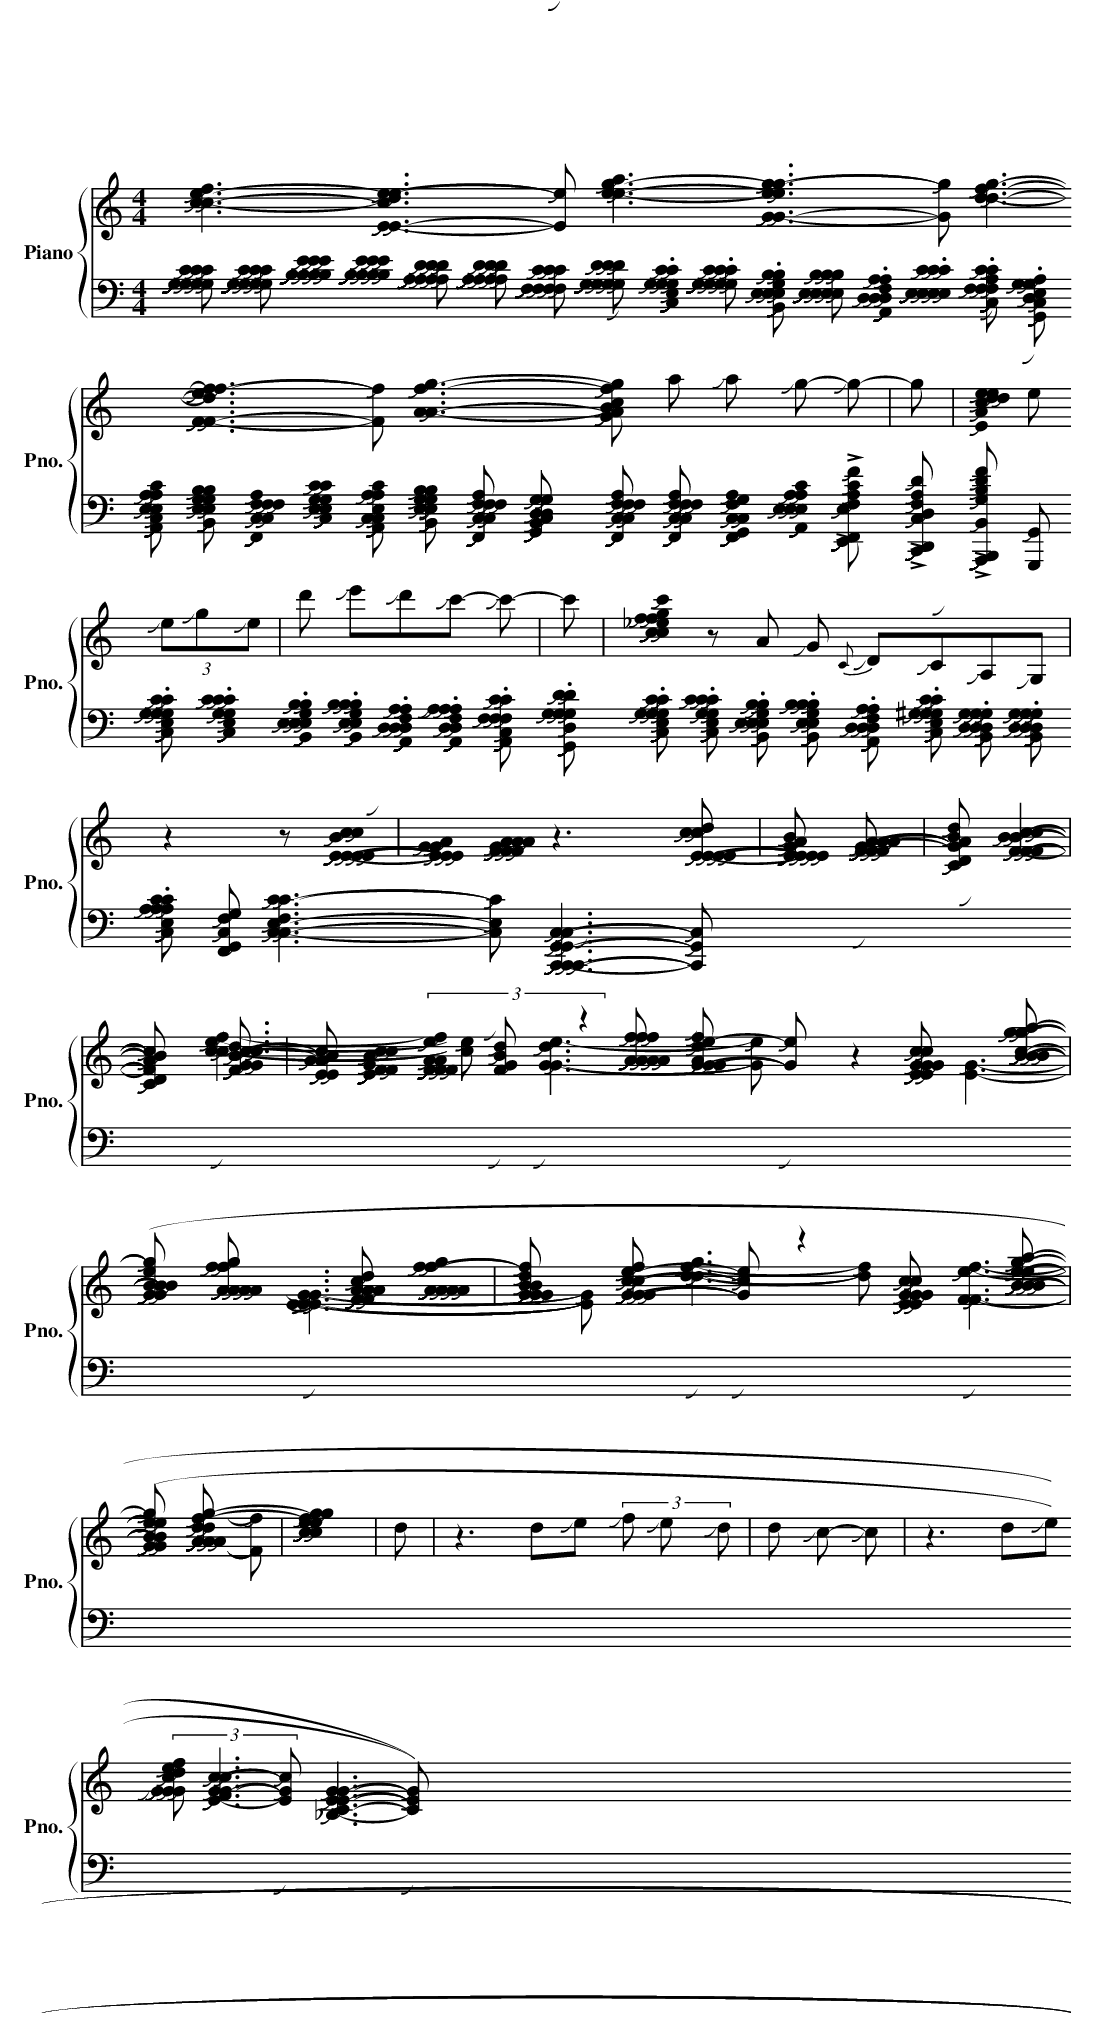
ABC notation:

X:1
T:直到世界尽头
%%score { ( 1 3 ) | 2 }
L:1/8
M:4/4
K:C
V:1 treble nm="Piano" snm="Pno."
V:3 treble
V:2 bass
V:1
 [cI1JfI2J]3 [cI3J-eI4J-]3- [cI5JeI6J]2 | [EI7JdI8J]3 [EI9J-eI10J-]3- [EI11JeI12J]2 | %2
 [eI13JaI14J]3 [eI15J-gI16J-]3- [eI17JgI18J]2 | [GI19JeI20J]3 [GI21J-gI22J-]3- [GI23JgI24J]2 | %4
 [dI25JgI26J]3 [dI27J-fI28J-]3- [dI29JfI30J]2 | [FI31JeI32J]3 [FI33J-fI34J-]3- [FI35JfI36J]2 | %6
 [AI37JgI38J]3 [AI39J-fI40J-]3- [AI41JfI42J]2 | [BI43JgI44J]6 z GI46J/cI47J/ | %8
 aI48J2 aI49J gI50J3- gI51J2- | gI52J8 | [EI53JAI54J]3 z eI56JdI57J/cI58J/ dI59J<eI60J- | %11
 eI61J6 (3eI62JgI63JeI64J | d'I65J2 e'I66J/d'I67J/c'I68J- c'I69J4- | c'I70J8 | %14
 [cI71Jc'I72J]fI73J/_eI74J/ fI75J/gI76J/cI77J/GI78J/ eI79J2 fI80JgI81J | %15
 z AI83J GI84J2{CI85J} DI86JCI87JA,I88JG,I89J | %16
 z2 z [EI92JcI93J] [EI94JcI95J][EI96JBI97J][EI98JAI99J][EI100J-AI101J-]- | %17
 [EI102JAI103J] [EI104JGI105J]4 z EI107JGI108J | %18
 [FI109JAI110J] [FI111JAI112J]2 [FI113JAI114J] GI115J2 AI116JEI117J- | EI118J8 | %20
 z3 [EI120JcI121J] [EI122JcI123J]2 [EI124JdI125J][EI126J-BI127J-]- | %21
 [EI128JBI129J][EI130JAI131J] [EI132JGI133J]2 z [EI135JGI136J] [EI137JGI138J][EI139JGI140J] | %22
 [FI141JAI142J] [FI143JAI144J]2 [FI145JAI146J] [GI147JBI148J]2 [GI149JcI150J][GI151J-dI152J-]- | %23
 [GI153JdI154J]4 [CI155JAI156J]2 [DI157JBI158J]2 | %24
 [FI159JcI160J]2 BI161J [FI162JcI163J]2 BI164J [FI165J-cI166J-]2- | %25
 [FI167JcI168J]4 [CI169JAI170J]2 [DI171JBI172J]2 | %26
 [FI173JcI174J]2 BI175J [GI176JcI177J]2 [GI178JdI179J]2 [AI180J-cI181J-]- | %27
 [AI182JcI183J]4 [EI184JAI185J]2 [EI186JBI187J]2 | %28
 [FI188JcI189J]2 [FI190JBI191J] [EI192JGI193JcI194J]2 [EI195JGI196JdI197J]2 [EI198JGI199JeI200J] | %29
 (3[FI201JAI202JfI203J]2 [FI204JAI205JeI206J]2 [FI207JAI208JdI209J]2 [EI210JGI211JcI212J][EI213JGI214JcI215J] [EI216JGI217JeI218J]2 | %30
 [FI219JGI220JBI221JdI222J]8 | %31
 z2 [AI224JfI225J][AI226JfI227J] [AI228JfI229J][AI230JfI231J][AI232JfI233J][AI234JfI235J] | %32
 [AI236JfI237J][GI238JeI239J][GI240JdI241J][GI242J-eI243J-]- [GI244JeI245J]4 | %33
 z2 [EI247JGI248J]2 [EI249JGI250JcI251J]2 [GI252JcI253JeI254JaI255J]2 | %34
 [cI256JaI257J] [BI258JgI259J]2 [BI260JgI261J] [BI262JgI263J]2 [BI264JeI265J][BI266J-gI267J-]- | %35
 [BI268JgI269J]4 (3[GI270JBI271JeI272J]2 [GI273JBI274JfI275J]2 [GI276JBI277JgI278J]2 | %36
 [AI279JgI280J]2 [AI281JfI282J] [AI283JfI284J]2 [AI285JeI286J]2 [AI287JeI288J] | %37
 [AI289JdI290J]3 [FI291JAI292J] [FI293JAI294JcI295J]2 [FI296JAI297JcI298JgI299J]2 | %38
 [AI300JgI301J][AI302JfI303J] [AI304JfI305J] [AI306JeI307J]2 [AI308JfI309J]2 [GI310J-dI311J-]- | %39
 [GI312JdI313J] z [GI315JBI316JfI317J][GI318JBI319JfI320J] [GI321JBI322JfI323J][GI324JBI325JfI326J][GI327JBI328JfI329J][GI330JBI331JfI332J] | %40
 [GI333JcI334JfI335J][GI336JcI337JeI338J][GI339JcI340JdI341J][GI342J-cI343J-eI344J-]- [GI345JcI346JeI347J]4 | %41
 z2 [EI349JGI350J]2 [EI351JGI352JcI353J]2 [GI354JcI355JeI356JaI357J]2 | %42
 [BI358JeI359JaI360J] [BI361JeI362JgI363J]2 [BI364JeI365JgI366J] [BI367JeI368JgI369J]2 [BI370JeI371J][BI372J-eI373J-gI374J-]- | %43
 [BI375JeI376JgI377J]4 (3[GI378JBI379JeI380J]2 [GI381JBI382JfI383J]2 [GI384JBI385JgI386J]2 | %44
 [AI387JdI388JgI389J]2 [AI390JdI391JfI392J] [AI393JdI394JfI395J]2 AI396J cI397J[eI398J-gI399J-]- | %45
 [eI400JgI401J][cI402JeI403JgI404J] [cI405JfI406J] [cI407JeI408J]2 [cI409JfI410J]2 [BI411JdI412J-]- | %46
 dI413J8 | z3 dI415J/eI416J/ (3fI417J2 eI418J2 dI419J2 | dI420J3 cI421J3- cI422J2 | %49
 z3 dI424J/eI425J/ (3[GI426JdI427JfI428J]2 [GI429JcI430JeI431J]2 [GI432JBI433JdI434J]2 | %50
 [FI435JGI436JcI437J]3 [EI438J-GI439J-cI440J-]3- [EI441JGI442JcI443J]2 | %51
 [_B,I444JEI445JGI446J]3 [CI447J-EI448J-GI449J-]3- [CI450JEI451JGI452J]2 |] %52
V:2
 [G,I453JCI454J][G,I455JCI456J][G,I457JCI458J][G,I459JCI460J] [G,I461JCI462J][G,I463JCI464J][G,I465JCI466J][G,I467JCI468J] | %1
 [G,I469JCI470J][G,I471JCI472J][G,I473JCI474J][G,I475JCI476J] [G,I477JCI478J][C,I479JG,I480JCI481J][E,I482JG,I483JCI484J][G,I485JCI486J] | %2
 [B,I487JEI488J][B,I489JEI490J][B,I491JEI492J][B,I493JEI494J] [B,I495JEI496J][B,I497JEI498J][B,I499JEI500J][B,I501JEI502J] | %3
 [B,I503JEI504J][B,I505JEI506J][B,I507JEI508J][B,I509JEI510J] [B,I511JEI512J][E,I513JB,I514JEI515J][G,I516JB,I517JEI518J][B,I519JEI520J] | %4
 [A,I521JDI522J][A,I523JDI524J][A,I525JDI526J][A,I527JDI528J] [A,I529JDI530J][A,I531JDI532J][A,I533JDI534J][A,I535JDI536J] | %5
 [A,I537JDI538J][A,I539JDI540J][A,I541JDI542J][A,I543JDI544J] [A,I545JDI546J][D,I547JA,I548JDI549J][F,I550JA,I551JDI552J][A,I553JDI554J] | %6
 [F,I555JCI556J][F,I557JCI558J][F,I559JCI560J][F,I561JCI562J] [F,I563JCI564J][F,I565JCI566J][F,I567JCI568J][F,I569JCI570J] | %7
 [G,I571JDI572J][G,I573JDI574J][G,I575JDI576J][G,I577JDI578J] [D,I579JF,I580JG,I581JDI582J]G,,I583J G,I584J z | %8
 .[C,I586JE,I587JG,I588J].[G,I589JCI590J]/.[G,I591JCI592J]/ .[G,I593JCI594J].[G,I595JCI596J]/.[G,I597JCI598J]/ .[G,I599JCI600J].[G,I601JCI602J]/.[G,I603JCI604J]/ .[G,I605JCI606J].[G,I607JCI608J]/.[G,I609JCI610J]/ | %9
 .[G,I611JCI612J].[G,I613JCI614J]/.[G,I615JCI616J]/ .[G,I617JCI618J].[G,I619JCI620J]/.[G,I621JCI622J]/ .[G,I623JCI624J].[G,I625JCI626J]/.[G,I627JCI628J]/ .[G,I629JCI630J].[G,I631JCI632J]/.[G,I633JCI634J]/ | %10
 .[B,,I635JE,I636JG,I637J].[E,I638JB,I639J]/.[E,I640JB,I641J]/ .[E,I642JB,I643J].[E,I644JB,I645J]/.[E,I646JB,I647J]/ .[E,I648JB,I649J].[E,I650JB,I651J]/.[E,I652JB,I653J]/ .[E,I654JB,I655J].[E,I656JB,I657J]/.[E,I658JB,I659J]/ | %11
 [E,I660JB,I661J].[E,I662JB,I663J]/.[E,I664JB,I665J]/ .[E,I666JB,I667J].[E,I668JB,I669J]/.[E,I670JB,I671J]/ .[E,I672JB,I673J].[E,I674JB,I675J]/.[E,I676JB,I677J]/ .[E,I678JB,I679J].[E,I680JB,I681J]/.[E,I682JB,I683J]/ | %12
 .[A,,I684JD,I685JF,I686J].[D,I687JA,I688J]/.[D,I689JA,I690J]/ .[D,I691JA,I692J].[D,I693JA,I694J]/.[D,I695JA,I696J]/ .[D,I697JA,I698J].[D,I699JA,I700J]/.[D,I701JA,I702J]/ .[D,I703JA,I704J].[D,I705JA,I706J]/.[D,I707JA,I708J]/ | %13
 .[E,I709JCI710J].[E,I711JCI712J]/.[E,I713JCI714J]/ .[E,I715JCI716J].[E,I717JCI718J]/.[E,I719JCI720J]/ .[E,I721JCI722J].[E,I723JCI724J]/.[E,I725JCI726J]/ .[E,I727JCI728J].[E,I729JCI730J]/.[E,I731JCI732J]/ | %14
 .[C,I733JF,I734JA,I735J].[F,I736JCI737J]/.[F,I738JCI739J]/ .[F,I740JCI741J].[F,I742JCI743J]/.[F,I744JCI745J]/ .[F,I746JCI747J].[F,I748JCI749J]/.[F,I750JCI751J]/ .[F,I752JCI753J].[F,I754JCI755J]/.[F,I756JCI757J]/ | %15
 .[G,,I758JD,I759JE,I760JG,I761J]A,I762J G,I763J2{C,I764J} D,I765JC,I766JA,,I767JG,,I768J | %16
 [A,,I769JC,I770JA,I771J]E,I772J[E,I773JCI774J]A,I775J [E,I776JCI777J]A,I778J[E,I779JCI780J]A,I781J | %17
 [B,,I782JE,I783JB,I784J]G,I785J[E,I786JB,I787J]G,I788J [E,I789JB,I790J]G,I791J[E,I792JB,I793J]G,I794J | %18
 [F,,I795JC,I796JF,I797J]F,I798J[C,I799JA,I800J]F,I801J [C,I802JA,I803J]F,I804J[C,I805JA,I806J]G,I807J | %19
 [C,I808JE,I809JCI810J]G,I811J[E,I812JCI813J]G,I814J [B,,I815JE,I816JB,I817J]G,I818J[E,I819JB,I820J]G,I821J | %20
 [A,,I822JC,I823JA,I824J]E,I825J[A,I826JCI827J]C,I828J [E,I829JCI830J]A,I831J[E,I832JCI833J]A,I834J | %21
 [B,,I835JE,I836JB,I837J]G,I838J[E,I839JB,I840J]G,I841J [E,I842JB,I843J]G,I844J[E,I845JB,I846J]G,I847J | %22
 [F,,I848JC,I849JF,I850J]F,I851J[C,I852JA,I853J]F,I854J [C,I855JA,I856J]F,I857J[C,I858JA,I859J]B,I860J | %23
 [G,,I861JG,I862J]D,I863J[B,,I864JG,I865J]D,I866J [C,I867JG,I868J]D,I869J[B,,I870JG,I871J]D,I872J | %24
 [F,,I873JF,I874J]C,I875J[F,I876JA,I877J]C,I878J [F,I879JA,I880J]C,I881J[F,I882JA,I883J]C,I884J | %25
 [F,,I885JF,I886J]C,I887J[F,I888JA,I889J]C,I890J [F,I891JA,I892J]C,I893JF,I894JG,I895J | %26
 [F,,I896JF,I897J]C,I898JA,I899JC,I900J [G,,I901JG,I902J]D,I903JB,I904JD,I905J | %27
 [A,,I906JA,I907J]E,I908JCI909JE,I910J [E,I911JA,I912JCI913J]2 [E,I914JG,I915JB,I916J]2 | %28
 !>![F,,I917JF,I918J]2 [A,I919JCI920JFI921J]2 !>![E,,I922JE,I923J]2 [G,I924JCI925JEI926J]2 | %29
 !>![D,,I927JD,I928J]2 [F,I929JA,I930JDI931J]2 !>![C,,I932JC,I933J]2 [E,I934JG,I935JCI936J]2 | %30
 !>![B,,,I937JB,,I938J]2 [G,I939JB,I940JDI941JFI942J]2 !>![A,,,I943JA,,I944J]2 [G,I945JB,I946JDI947JFI948J]2 | %31
 [G,,,I949JG,,I950J] z z2 z4 | %32
 .[C,I954JE,I955JG,I956J].[G,I957JCI958J]/.[G,I959JCI960J]/ .[G,I961JCI962J].[G,I963JCI964J]/.[G,I965JCI966J]/ .[G,I967JCI968J].[G,I969JCI970J]/.[G,I971JCI972J]/ .[G,I973JCI974J].[G,I975JCI976J]/.[G,I977JCI978J]/ | %33
 .[C,I979JE,I980JCI981J].[G,I982JCI983J]/.[G,I984JCI985J]/ .[G,I986JCI987J].[G,I988JCI989J]/.[G,I990JCI991J]/ .[G,I992JCI993J].[G,I994JCI995J]/.[G,I996JCI997J]/ .[G,I998JCI999J].[G,I1000JCI1001J]/.[G,I1002JCI1003J]/ | %34
 .[B,,I1004JE,I1005JG,I1006J].[E,I1007JB,I1008J]/.[E,I1009JB,I1010J]/ .[E,I1011JB,I1012J].[E,I1013JB,I1014J]/.[E,I1015JB,I1016J]/ .[E,I1017JB,I1018J].[E,I1019JB,I1020J]/.[E,I1021JB,I1022J]/ .[E,I1023JB,I1024J].[E,I1025JB,I1026J]/.[E,I1027JB,I1028J]/ | %35
 .[B,,I1029JG,I1030JB,I1031J].[E,I1032JB,I1033J]/.[E,I1034JB,I1035J]/ .[E,I1036JB,I1037J].[E,I1038JB,I1039J]/.[E,I1040JB,I1041J]/ .[E,I1042JB,I1043J].[E,I1044JB,I1045J]/.[E,I1046JB,I1047J]/ .[E,I1048JB,I1049J].[E,I1050JB,I1051J]/.[E,I1052JB,I1053J]/ | %36
 .[A,,I1054JD,I1055JF,I1056J].[D,I1057JA,I1058J]/.[D,I1059JA,I1060J]/ .[D,I1061JA,I1062J].[D,I1063JA,I1064J]/.[D,I1065JA,I1066J]/ .[D,I1067JA,I1068J].[D,I1069JA,I1070J]/.[D,I1071JA,I1072J]/ .[D,I1073JA,I1074J].[D,I1075JA,I1076J]/.[D,I1077JA,I1078J]/ | %37
 .[A,,I1079JF,I1080JA,I1081J].[D,I1082JA,I1083J]/.[D,I1084JA,I1085J]/ .[D,I1086JA,I1087J].[D,I1088JA,I1089J]/.[D,I1090JA,I1091J]/ .[D,I1092JA,I1093J].[D,I1094JA,I1095J]/.[D,I1096JA,I1097J]/ .[D,I1098JA,I1099J].[D,I1100JA,I1101J]/.[D,I1102JA,I1103J]/ | %38
 .[A,,I1104JC,I1105JF,I1106J].[F,I1107JCI1108J]/.[F,I1109JCI1110J]/ .[F,I1111JCI1112J].[F,I1113JCI1114J]/.[F,I1115JCI1116J]/ .[F,I1117JCI1118J].[F,I1119JCI1120J]/.[F,I1121JCI1122J]/ .[F,I1123JCI1124J].[F,I1125JCI1126J]/.[F,I1127JCI1128J]/ | %39
 .[G,,I1129JD,I1130JG,I1131J].[G,I1132JDI1133J]/.[G,I1134JDI1135J]/ .[G,I1136JDI1137J].[G,I1138JDI1139J]/.[G,I1140JDI1141J]/ .[G,I1142JDI1143J].[G,I1144JDI1145J]/.[G,I1146JDI1147J]/ .[G,I1148JDI1149J].[G,I1150JDI1151J]/.[G,I1152JDI1153J]/ | %40
 .[C,I1154JE,I1155JG,I1156J].[G,I1157JCI1158J]/.[G,I1159JCI1160J]/ .[G,I1161JCI1162J].[G,I1163JCI1164J]/.[G,I1165JCI1166J]/ .[G,I1167JCI1168J].[G,I1169JCI1170J]/.[G,I1171JCI1172J]/ .[G,I1173JCI1174J].[G,I1175JCI1176J]/.[G,I1177JCI1178J]/ | %41
 .[C,I1179JE,I1180JCI1181J].[G,I1182JCI1183J]/.[G,I1184JCI1185J]/ .[G,I1186JCI1187J].[G,I1188JCI1189J]/.[G,I1190JCI1191J]/ .[G,I1192JCI1193J].[G,I1194JCI1195J]/.[G,I1196JCI1197J]/ .[G,I1198JCI1199J].[G,I1200JCI1201J]/.[G,I1202JCI1203J]/ | %42
 .[B,,I1204JE,I1205JG,I1206J].[E,I1207JB,I1208J]/.[E,I1209JB,I1210J]/ .[E,I1211JB,I1212J].[E,I1213JB,I1214J]/.[E,I1215JB,I1216J]/ .[E,I1217JB,I1218J].[E,I1219JB,I1220J]/.[E,I1221JB,I1222J]/ .[E,I1223JB,I1224J].[E,I1225JB,I1226J]/.[E,I1227JB,I1228J]/ | %43
 .[B,,I1229JG,I1230JB,I1231J].[E,I1232JB,I1233J]/.[E,I1234JB,I1235J]/ .[E,I1236JB,I1237J].[E,I1238JB,I1239J]/.[E,I1240JB,I1241J]/ .[E,I1242JB,I1243J].[E,I1244JB,I1245J]/.[E,I1246JB,I1247J]/ .[E,I1248JB,I1249J].[E,I1250JB,I1251J]/.[E,I1252JB,I1253J]/ | %44
 .[A,,I1254JD,I1255JF,I1256J].[D,I1257JA,I1258J]/.[D,I1259JA,I1260J]/ .[D,I1261JA,I1262J].[D,I1263JA,I1264J]/.[D,I1265JA,I1266J]/ .[D,I1267JA,I1268J].[D,I1269JA,I1270J]/.[D,I1271JA,I1272J]/ .[D,I1273JA,I1274J].[D,I1275JA,I1276J]/.[D,I1277JA,I1278J]/ | %45
 .[C,I1279JE,I1280J^G,I1281J].[G,I1282JCI1283J]/.[G,I1284JCI1285J]/ .[G,I1286JCI1287J].[G,I1288JCI1289J]/.[G,I1290JCI1291J]/ .[G,I1292JCI1293J].[G,I1294JCI1295J]/.[G,I1296JCI1297J]/ .[G,I1298JCI1299J].[G,I1300JCI1301J]/.[G,I1302JCI1303J]/ | %46
 .[B,,I1304JD,I1305JG,I1306J].[D,I1307JG,I1308J]/.[D,I1309JG,I1310J]/ .[D,I1311JG,I1312J].[D,I1313JG,I1314J]/.[D,I1315JG,I1316J]/ .[D,I1317JG,I1318J].[D,I1319JG,I1320J]/.[D,I1321JG,I1322J]/ .[D,I1323JG,I1324J].[D,I1325JG,I1326J]/.[D,I1327JG,I1328J]/ | %47
 .[B,,I1329JD,I1330JG,I1331J].[D,I1332JG,I1333J]/.[D,I1334JG,I1335J]/ .[D,I1336JG,I1337J].[D,I1338JG,I1339J]/.[D,I1340JG,I1341J]/ .[B,,I1342JD,I1343J^G,I1344J].[D,I1345JG,I1346J]/.[D,I1347JG,I1348J]/ .[D,I1349JG,I1350J].[D,I1351JG,I1352J]/.[D,I1353JG,I1354J]/ | %48
 .[C,I1355JE,I1356JA,I1357J].[A,I1358JCI1359J]/.[A,I1360JCI1361J]/ .[A,I1362JCI1363J].[A,I1364JCI1365J]/.[A,I1366JCI1367J]/ .[A,,I1368JC,I1369JA,I1370J].[G,I1371JCI1372J]/.[G,I1373JCI1374J]/ .[G,,I1375JC,I1376JG,I1377J].[G,I1378JCI1379J]/.[G,I1380JCI1381J]/ | %49
 [F,,I1382JC,I1383JF,I1384J]2 z2 [G,,I1386JG,I1387J]2 z2 | %50
 [C,I1389JF,I1390JCI1391J]3 [C,I1392J-E,I1393J-CI1394J-]3- [C,I1395JE,I1396JCI1397J]2 | %51
 [C,,I1398JG,,I1399JC,I1400J][C,,I1401JG,,I1402JC,I1403J] [C,,I1404JG,,I1405JC,I1406J] [C,,I1407J-G,,I1408J-C,I1409J-]3- [C,,I1410JG,,I1411JC,I1412J]2 |] %52
V:3
 x8 | x8 | x8 | x8 | x8 | x8 | x8 | x8 | [cI1421JfI1422J]3 [cI1423J-eI1424J-]3- [cI1425JeI1426J]2 | %9
 [GI1427JdI1428J]3 [GI1429J-eI1430J-]3- [GI1431JeI1432J]2 | %10
 x3 [EI1434J-GI1435J-]3- [EI1436JGI1437J]2 | EI1438J3 [EI1439J-GI1440J-]3- [EI1441JGI1442J]2 | %12
 [dI1443JgI1444J]3 [dI1445J-fI1446J-]3- [dI1447JfI1448J]2 | %13
 [FI1449JeI1450J]3 [FI1451J-fI1452J-]3- [FI1453JfI1454J]2 | x8 | x8 | x8 | x8 | x8 | x8 | x8 | x8 | %22
 x8 | x8 | x8 | x8 | x8 | x8 | x8 | x8 | x8 | x8 | x8 | x8 | x8 | x8 | x8 | x8 | x8 | x8 | x8 | %41
 x8 | x8 | x8 | x8 | x8 | x8 | x8 | x8 | x8 | x8 | x8 |] %52
